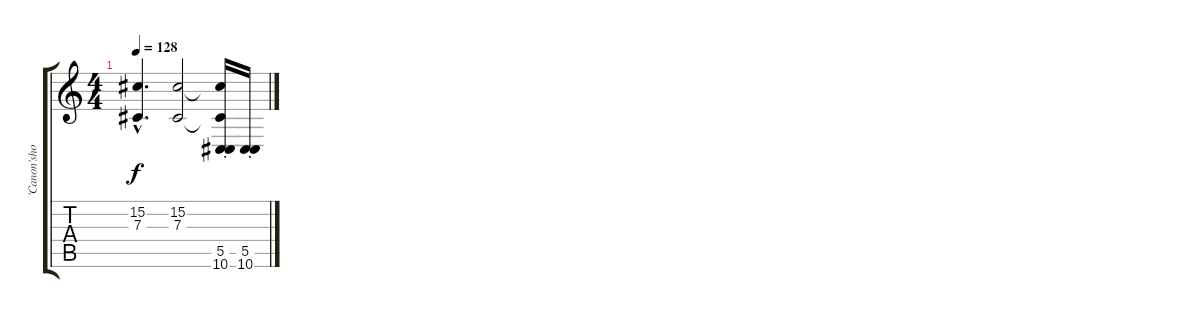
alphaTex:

\track ("'Canon'shot" "'Canon'sho") {instrument gunshot}
\staff {score tabs}
\tuning (Eb4 Bb3 Gb3 Db3 Ab2 Eb2) {hide}
\ts (4 4)
\tempo 128
\clef g2
\ks c
(15.2{hac} 7.3{hac}).4{d dy f} (15.2 7.3).2 (15.2{t} 7.3{t} 5.5{st} 10.6{st}).16 (5.5{st} 10.6{st}).16
